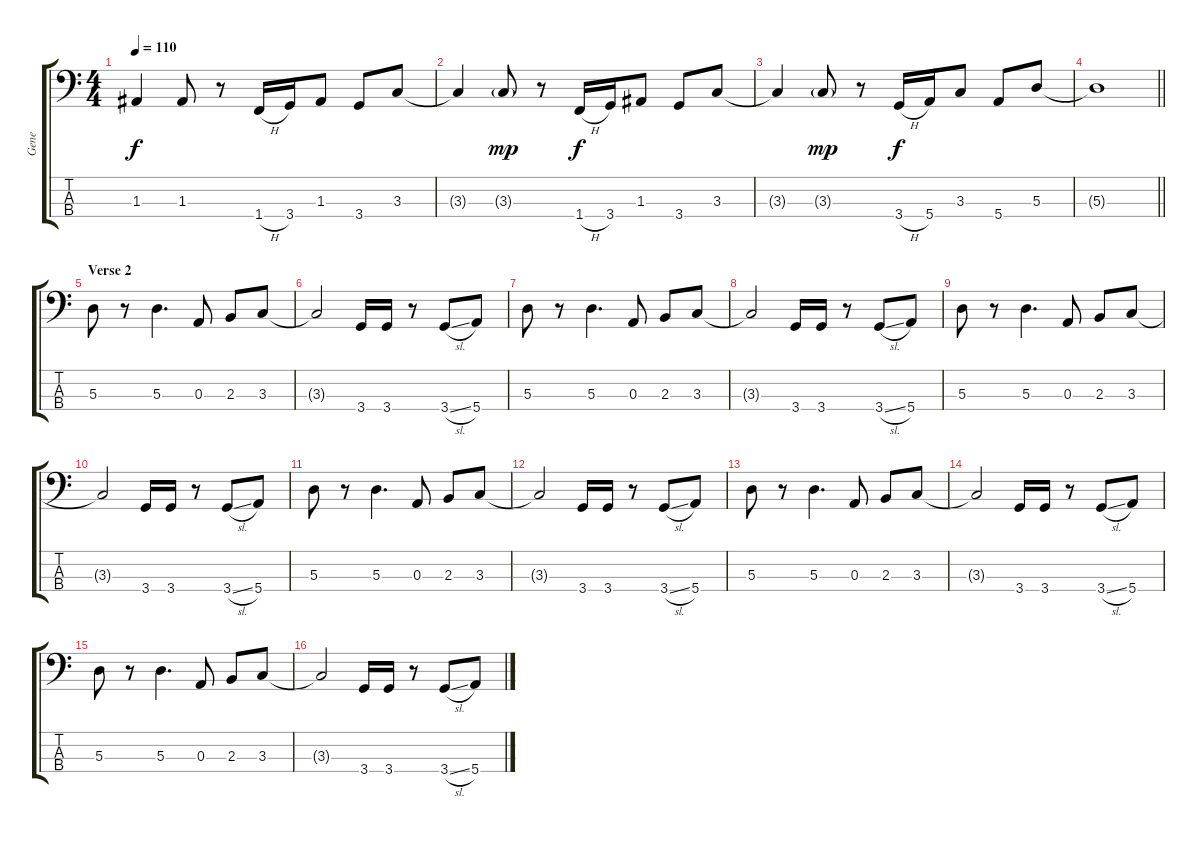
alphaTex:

\track ("Gene" "Gene") {instrument electricbasspick}
\staff {score tabs}
\tuning (G2 D2 A1 E1) {hide}
\ts (4 4)
\tempo 110
\clef f4
\ks c
1.3.4{dy f} 1.3.8 r.8 1.4{h}.16 3.4.16 1.3.8 3.4.8 3.3.8 |
3.3{t}.4 3.3{g}.8{dy mp} r.8 1.4{h}.16{dy f} 3.4.16 1.3.8 3.4.8 3.3.8 |
3.3{t}.4 3.3{g}.8{dy mp} r.8 3.4{h}.16{dy f} 5.4.16 3.3.8 5.4.8 5.3.8 |
\barLineRight lightlight
5.3{t}.1 |
\section ("" "Verse 2")
5.3.8 r.8 5.3.4{d} 0.3.8 2.3.8 3.3.8 |
3.3{t}.2 3.4.16 3.4.16 r.8 3.4{sl}.8 5.4.8 |
5.3.8 r.8 5.3.4{d} 0.3.8 2.3.8 3.3.8 |
3.3{t}.2 3.4.16 3.4.16 r.8 3.4{sl}.8 5.4.8 |
5.3.8 r.8 5.3.4{d} 0.3.8 2.3.8 3.3.8 |
3.3{t}.2 3.4.16 3.4.16 r.8 3.4{sl}.8 5.4.8 |
5.3.8 r.8 5.3.4{d} 0.3.8 2.3.8 3.3.8 |
3.3{t}.2 3.4.16 3.4.16 r.8 3.4{sl}.8 5.4.8 |
5.3.8 r.8 5.3.4{d} 0.3.8 2.3.8 3.3.8 |
3.3{t}.2 3.4.16 3.4.16 r.8 3.4{sl}.8 5.4.8 |
5.3.8 r.8 5.3.4{d} 0.3.8 2.3.8 3.3.8 |
3.3{t}.2 3.4.16 3.4.16 r.8 3.4{sl}.8 5.4.8
